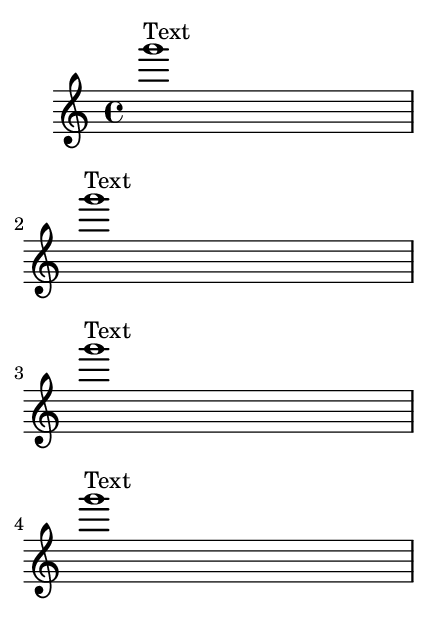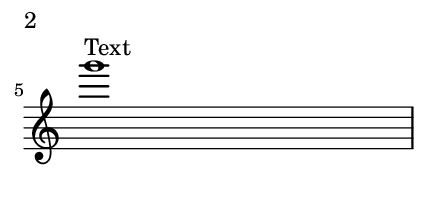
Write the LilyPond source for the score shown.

%% Generated by lilypond-book
%% Options: [exampleindent=10.16\mm,indent=0\mm,line-width=160\mm]
\include "lilypond-book-preamble.ly"


% ****************************************************************
% Start cut-&-pastable-section
% ****************************************************************

#(ly:set-option 'eps-box-padding 3.000000)



\paper {
  indent = 0\mm
  line-width = 160\mm
  % offset the left padding, also add 1mm as lilypond creates cropped
  % images with a little space on the right
  line-width = #(- line-width (* mm  3.000000) (* mm 1))
}

\layout {
  
}




% ****************************************************************
% ly snippet:
% ****************************************************************
\sourcefilename "/lilypond-2.23.82/input/regression/page-breaking-outside-staff-estimation.ly"
\sourcefileline 0
\version "2.16.0"

\header {
  texidoc = "The height-estimation routine takes into account
the fact that the TextScript needs to be moved up to avoid the
note.  This should be spaced on two pages."
}

#(set-default-paper-size "a7")

\book {
  \repeat unfold 5 { g'''1^"Text" \break}
}



% ****************************************************************
% end ly snippet
% ****************************************************************
